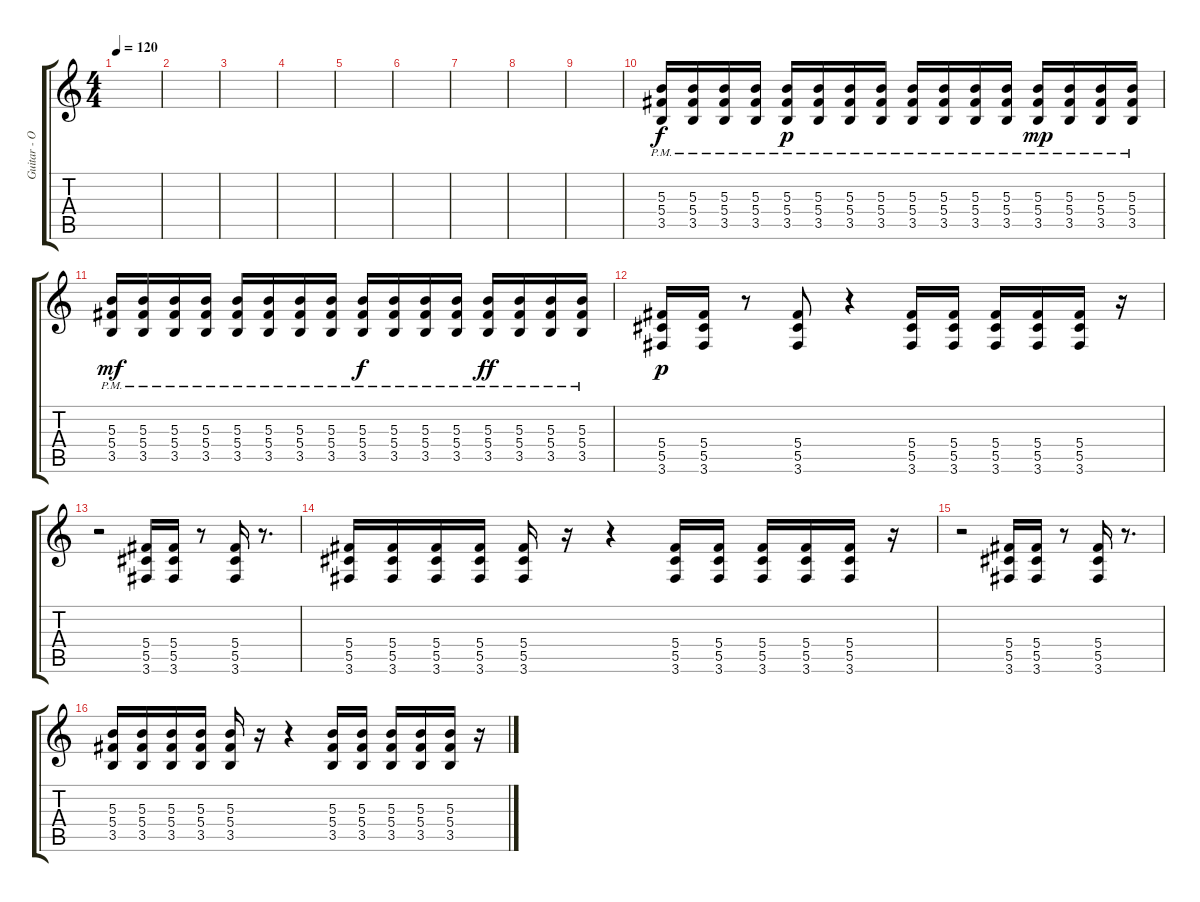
\track ("Guitar - Overdrive Dub" "Guitar - O") {instrument overdrivenguitar}
\staff {score tabs}
\tuning (Eb4 Bb3 Gb3 Db3 Ab2 Eb2) {hide}
\ts (4 4)
\tempo 120
\clef g2
\ks c
|
|
|
|
|
|
|
|
|
(5.3{pm} 5.4{pm} 3.5{pm}).16 (5.3{pm} 5.4{pm} 3.5{pm}).16 (5.3{pm} 5.4{pm} 3.5{pm}).16 (5.3{pm} 5.4{pm} 3.5{pm}).16 (5.3{pm} 5.4{pm} 3.5{pm}).16{dy p} (5.3{pm} 5.4{pm} 3.5{pm}).16 (5.3{pm} 5.4{pm} 3.5{pm}).16 (5.3{pm} 5.4{pm} 3.5{pm}).16 (5.3{pm} 5.4{pm} 3.5{pm}).16 (5.3{pm} 5.4{pm} 3.5{pm}).16 (5.3{pm} 5.4{pm} 3.5{pm}).16 (5.3{pm} 5.4{pm} 3.5{pm}).16 (5.3{pm} 5.4{pm} 3.5{pm}).16{dy mp} (5.3{pm} 5.4{pm} 3.5{pm}).16 (5.3{pm} 5.4{pm} 3.5{pm}).16 (5.3{pm} 5.4{pm} 3.5{pm}).16 |
(5.3{pm} 5.4{pm} 3.5{pm}).16{dy mf} (5.3{pm} 5.4{pm} 3.5{pm}).16 (5.3{pm} 5.4{pm} 3.5{pm}).16 (5.3{pm} 5.4{pm} 3.5{pm}).16 (5.3{pm} 5.4{pm} 3.5{pm}).16 (5.3{pm} 5.4{pm} 3.5{pm}).16 (5.3{pm} 5.4{pm} 3.5{pm}).16 (5.3{pm} 5.4{pm} 3.5{pm}).16 (5.3{pm} 5.4{pm} 3.5{pm}).16{dy f} (5.3{pm} 5.4{pm} 3.5{pm}).16 (5.3{pm} 5.4{pm} 3.5{pm}).16 (5.3{pm} 5.4{pm} 3.5{pm}).16 (5.3{pm} 5.4{pm} 3.5{pm}).16{dy ff} (5.3{pm} 5.4{pm} 3.5{pm}).16 (5.3{pm} 5.4{pm} 3.5{pm}).16 (5.3{pm} 5.4{pm} 3.5{pm}).16 |
(5.4 5.5 3.6).16{dy p} (5.4 5.5 3.6).16 r.8 (5.4 5.5 3.6).8 r.4 (5.4 5.5 3.6).16 (5.4 5.5 3.6).16 (5.4 5.5 3.6).16 (5.4 5.5 3.6).16 (5.4 5.5 3.6).16 r.16 |
r.2 (5.4 5.5 3.6).16 (5.4 5.5 3.6).16 r.8 (5.4 5.5 3.6).16 r.8{d} |
(5.4 5.5 3.6).16 (5.4 5.5 3.6).16 (5.4 5.5 3.6).16 (5.4 5.5 3.6).16 (5.4 5.5 3.6).16 r.16 r.4 (5.4 5.5 3.6).16 (5.4 5.5 3.6).16 (5.4 5.5 3.6).16 (5.4 5.5 3.6).16 (5.4 5.5 3.6).16 r.16 |
r.2 (5.4 5.5 3.6).16 (5.4 5.5 3.6).16 r.8 (5.4 5.5 3.6).16 r.8{d} |
(5.3 5.4 3.5).16 (5.3 5.4 3.5).16 (5.3 5.4 3.5).16 (5.3 5.4 3.5).16 (5.3 5.4 3.5).16 r.16 r.4 (5.3 5.4 3.5).16 (5.3 5.4 3.5).16 (5.3 5.4 3.5).16 (5.3 5.4 3.5).16 (5.3 5.4 3.5).16 r.16
